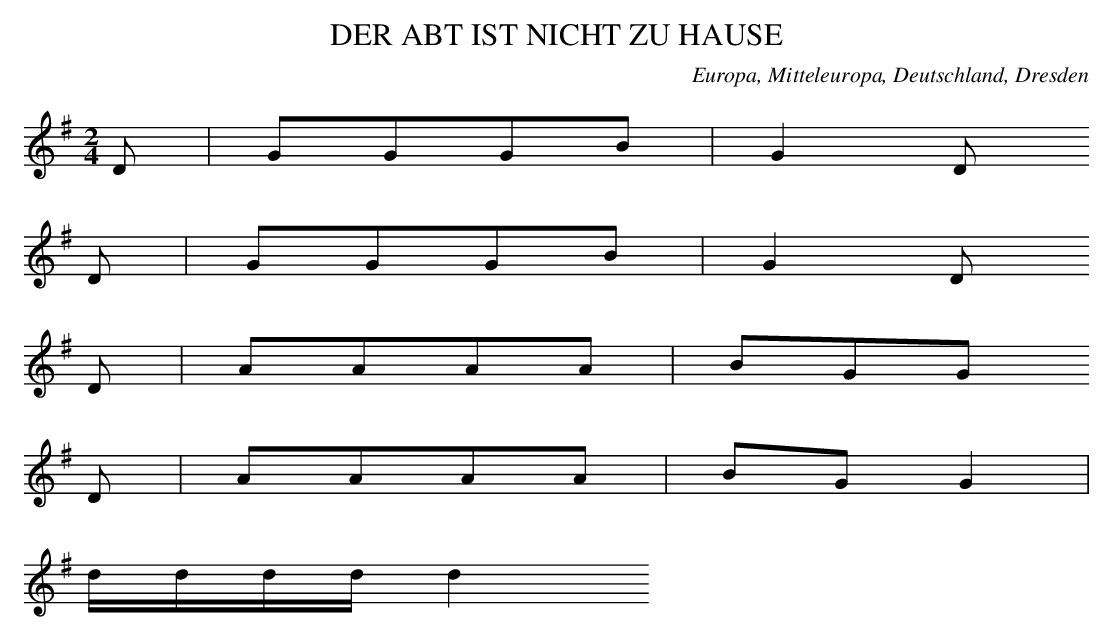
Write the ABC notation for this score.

X:1
T: DER ABT IST NICHT ZU HAUSE
O: Europa, Mitteleuropa, Deutschland, Dresden
M: 2/4
L: 1/16
K: G
D2 | G2G2G2B2 | G4D2
D2 | G2G2G2B2 | G4D2
D2 | A2A2A2A2 | B2G2G2
D2 | A2A2A2A2 | B2G2G4 |
ddddd4
